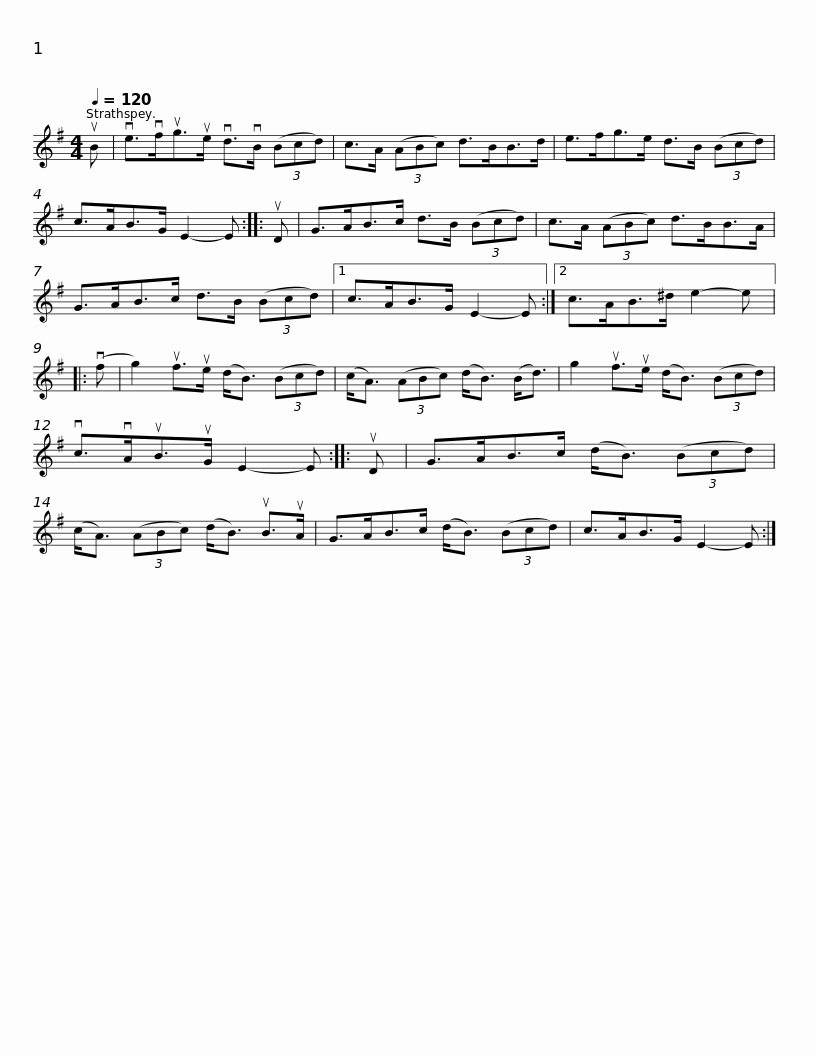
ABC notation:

X:1
L:1/8
Q:1/4=120
M:4/4
I:linebreak $
K:Emin
V:1 treble
V:1
 uB | ve>vfug>ue vd>vB (3(Bcd) | c>A (3(ABc) d>BB>d | e>fg>e d>B (3(Bcd) | c>AB>G E2- E :: %5
 uD |$ G>AB>c d>B (3(Bcd) | c>A (3(ABc) d>BB>A | G>AB>c d>B (3(Bcd) |1 c>AB>G E2- E :|2 %10
 c>AB>^d e2- e |:$ (vf | g2) uf>ue (d<B) (3(Bcd) | (c<A) (3(ABc) (d<B) (B<d) | g2 uf>ue (d<B) (3(Bcd) | %15
 vc>vAuB>uG E2- E :: uD |$ G>AB>c (d<B) (3(Bcd) | (c<A) (3(ABc) (d<B) uB>uA | G>AB>c (d<B) (3(Bcd) | %20
 c>AB>G E2- E :| %21
